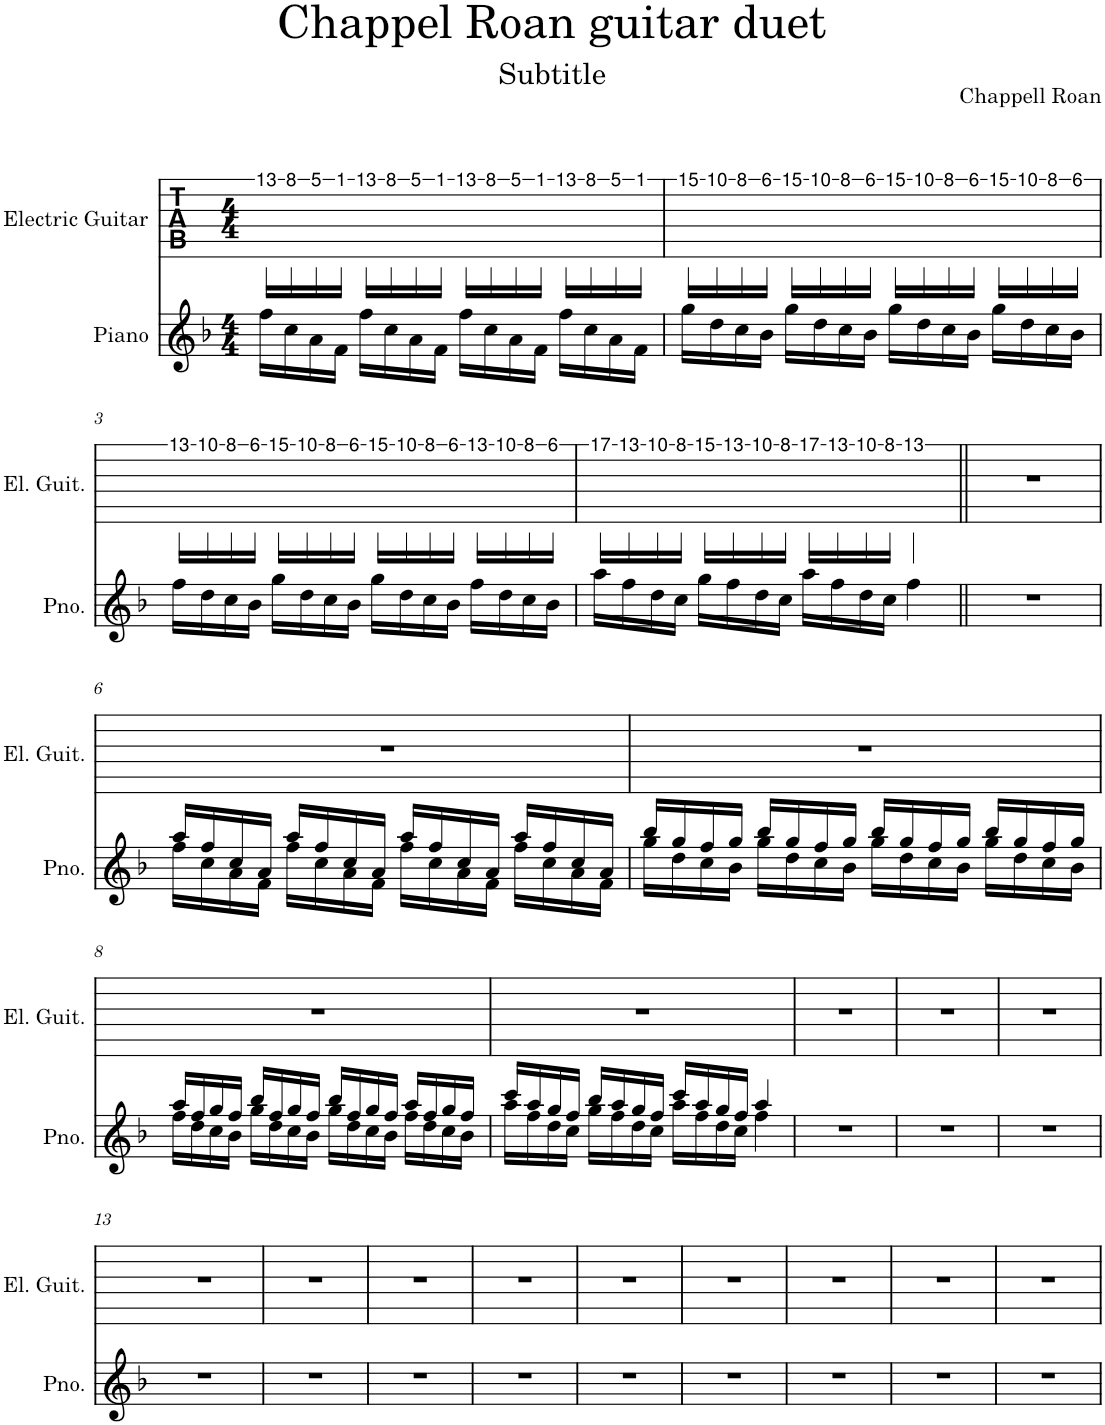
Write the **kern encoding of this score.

**kern	**kern
*part2	*part1
*staff2	*staff1
*I"Piano	*I"Electric Guitar
*I'Pno.	*I'El. Guit.
*	*stria6
*clefG2	*
*k[b-]	*k[b-]
*M4/4	*M4/4
=1	=1
*^	*
16ff\LL	1ryy	16ff\LL
16cc\	.	16cc\
16a\	.	16a\
16f\JJ	.	16f\JJ
16ff\LL	.	16ff\LL
16cc\	.	16cc\
16a\	.	16a\
16f\JJ	.	16f\JJ
16ff\LL	.	16ff\LL
16cc\	.	16cc\
16a\	.	16a\
16f\JJ	.	16f\JJ
16ff\LL	.	16ff\LL
16cc\	.	16cc\
16a\	.	16a\
16f\JJ	.	16f\JJ
=2	=2	=2
16gg\LL	1ryy	16gg\LL
16dd\	.	16dd\
16cc\	.	16cc\
16b-\JJ	.	16b-\JJ
16gg\LL	.	16gg\LL
16dd\	.	16dd\
16cc\	.	16cc\
16b-\JJ	.	16b-\JJ
16gg\LL	.	16gg\LL
16dd\	.	16dd\
16cc\	.	16cc\
16b-\JJ	.	16b-\JJ
16gg\LL	.	16gg\LL
16dd\	.	16dd\
16cc\	.	16cc\
16b-\JJ	.	16b-\JJ
!!LO:LB:g=z
=3	=3	=3
16ff\LL	1ryy	16ff\LL
16dd\	.	16dd\
16cc\	.	16cc\
16b-\JJ	.	16b-\JJ
16gg\LL	.	16gg\LL
16dd\	.	16dd\
16cc\	.	16cc\
16b-\JJ	.	16b-\JJ
16gg\LL	.	16gg\LL
16dd\	.	16dd\
16cc\	.	16cc\
16b-\JJ	.	16b-\JJ
16ff\LL	.	16ff\LL
16dd\	.	16dd\
16cc\	.	16cc\
16b-\JJ	.	16b-\JJ
=4	=4	=4
16aa\LL	1ryy	16aa\LL
16ff\	.	16ff\
16dd\	.	16dd\
16cc\JJ	.	16cc\JJ
16gg\LL	.	16gg\LL
16ff\	.	16ff\
16dd\	.	16dd\
16cc\JJ	.	16cc\JJ
16aa\LL	.	16aa\LL
16ff\	.	16ff\
16dd\	.	16dd\
16cc\JJ	.	16cc\JJ
4ff\	.	4ff\
*v	*v	*
=5||	=5||
1r	1r
!!LO:LB:g=z
=6	=6
*^	*
16aa/LL	16ff\LL	1r
16ff/	16cc\	.
16cc/	16a\	.
16a/JJ	16f\JJ	.
16aa/LL	16ff\LL	.
16ff/	16cc\	.
16cc/	16a\	.
16a/JJ	16f\JJ	.
16aa/LL	16ff\LL	.
16ff/	16cc\	.
16cc/	16a\	.
16a/JJ	16f\JJ	.
16aa/LL	16ff\LL	.
16ff/	16cc\	.
16cc/	16a\	.
16a/JJ	16f\JJ	.
=7	=7	=7
16bb-/LL	16gg\LL	1r
16gg/	16dd\	.
16ff/	16cc\	.
16gg/JJ	16b-\JJ	.
16bb-/LL	16gg\LL	.
16gg/	16dd\	.
16ff/	16cc\	.
16gg/JJ	16b-\JJ	.
16bb-/LL	16gg\LL	.
16gg/	16dd\	.
16ff/	16cc\	.
16gg/JJ	16b-\JJ	.
16bb-/LL	16gg\LL	.
16gg/	16dd\	.
16ff/	16cc\	.
16gg/JJ	16b-\JJ	.
!!LO:LB:g=z
=8	=8	=8
16aa/LL	16ff\LL	1r
16ff/	16dd\	.
16gg/	16cc\	.
16ff/JJ	16b-\JJ	.
16bb-/LL	16gg\LL	.
16ff/	16dd\	.
16gg/	16cc\	.
16ff/JJ	16b-\JJ	.
16bb-/LL	16gg\LL	.
16ff/	16dd\	.
16gg/	16cc\	.
16ff/JJ	16b-\JJ	.
16aa/LL	16ff\LL	.
16ff/	16dd\	.
16gg/	16cc\	.
16ff/JJ	16b-\JJ	.
=9	=9	=9
16ccc/LL	16aa\LL	1r
16aa/	16ff\	.
16gg/	16dd\	.
16ff/JJ	16cc\JJ	.
16bb-/LL	16gg\LL	.
16aa/	16ff\	.
16gg/	16dd\	.
16ff/JJ	16cc\JJ	.
16ccc/LL	16aa\LL	.
16aa/	16ff\	.
16gg/	16dd\	.
16ff/JJ	16cc\JJ	.
4aa/	4ff\	.
*v	*v	*
=10	=10
1r	1r
=11	=11
1r	1r
=12	=12
1r	1r
!!LO:LB:g=z
=13	=13
1r	1r
=14	=14
1r	1r
=15	=15
1r	1r
=16	=16
1r	1r
=17	=17
1r	1r
=18	=18
1r	1r
=19	=19
1r	1r
=20	=20
1r	1r
=21	=21
1r	1r
=	=
*-	*-
